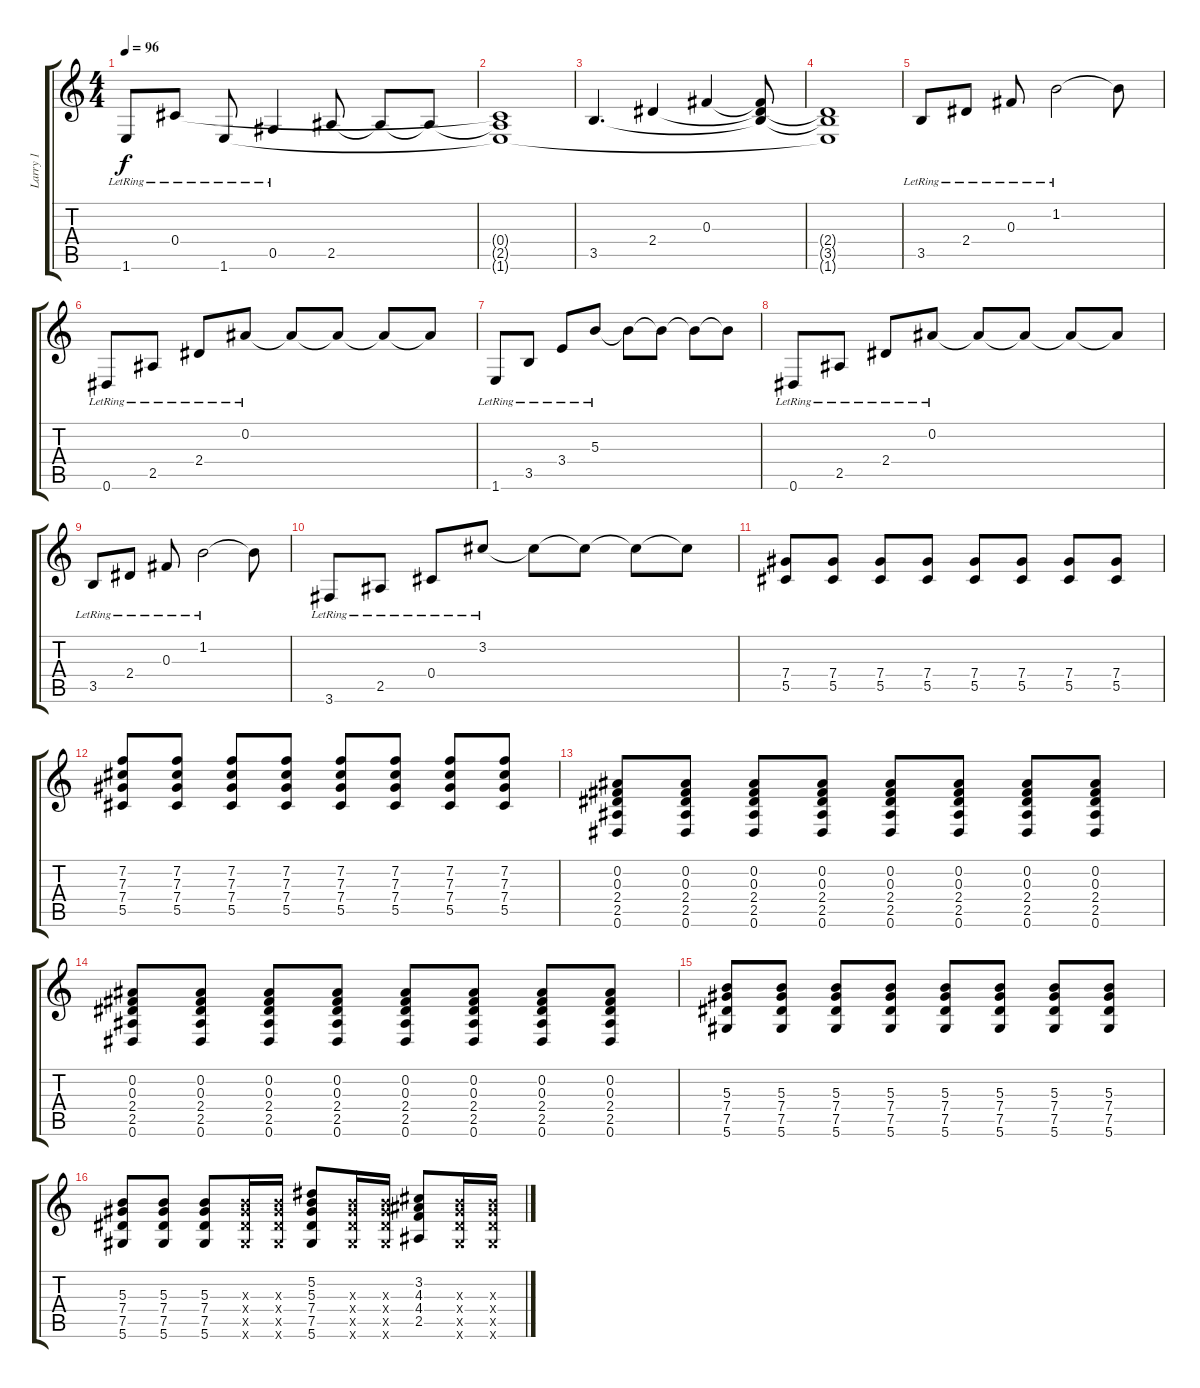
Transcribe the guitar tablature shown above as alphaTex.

\track ("Larry 1" "Larry 1") {instrument electricguitarjazz}
\staff {score tabs}
\tuning (Eb4 Bb3 Gb3 Db3 Ab2 Eb2) {hide}
\ts (4 4)
\tempo 96
\clef g2
\ks c
1.6{lr}.8{dy f} 0.4{lr}.8 1.6{lr}.8 0.5{lr}.4 2.5.8 2.5{t}.8 2.5{t}.8 |
(0.4{t} 2.5{t} 1.6{t}).1 |
3.5.4{d} 2.4.4 0.3.4 (0.3{t} 2.4{t} 3.5{t}).8 |
(2.4{t} 3.5{t} 1.6{t}).1 |
3.5{lr}.8 2.4{lr}.8 0.3{lr}.8 1.2{lr}.2 1.2{t}.8 |
0.6{lr}.8 2.5{lr}.8 2.4{lr}.8 0.2{lr}.8 0.2{t}.8 0.2{t}.8 0.2{t}.8 0.2{t}.8 |
1.6{lr}.8 3.5{lr}.8 3.4{lr}.8 5.3{lr}.8 5.3{t}.8 5.3{t}.8 5.3{t}.8 5.3{t}.8 |
0.6{lr}.8 2.5{lr}.8 2.4{lr}.8 0.2{lr}.8 0.2{t}.8 0.2{t}.8 0.2{t}.8 0.2{t}.8 |
3.5{lr}.8 2.4{lr}.8 0.3{lr}.8 1.2{lr}.2 1.2{t}.8 |
3.6{lr}.8 2.5{lr}.8 0.4{lr}.8 3.2{lr}.8 3.2{t}.8 3.2{t}.8 3.2{t}.8 3.2{t}.8 |
(7.4 5.5).8{instrument distortionguitar} (7.4 5.5).8 (7.4 5.5).8 (7.4 5.5).8 (7.4 5.5).8 (7.4 5.5).8 (7.4 5.5).8 (7.4 5.5).8 |
(7.2 7.3 7.4 5.5).8 (7.2 7.3 7.4 5.5).8 (7.2 7.3 7.4 5.5).8 (7.2 7.3 7.4 5.5).8 (7.2 7.3 7.4 5.5).8 (7.2 7.3 7.4 5.5).8 (7.2 7.3 7.4 5.5).8 (7.2 7.3 7.4 5.5).8 |
(0.2 0.3 2.4 2.5 0.6).8{balance 8} (0.2 0.3 2.4 2.5 0.6).8 (0.2 0.3 2.4 2.5 0.6).8 (0.2 0.3 2.4 2.5 0.6).8 (0.2 0.3 2.4 2.5 0.6).8 (0.2 0.3 2.4 2.5 0.6).8 (0.2 0.3 2.4 2.5 0.6).8 (0.2 0.3 2.4 2.5 0.6).8 |
(0.2 0.3 2.4 2.5 0.6).8{balance 8} (0.2 0.3 2.4 2.5 0.6).8 (0.2 0.3 2.4 2.5 0.6).8 (0.2 0.3 2.4 2.5 0.6).8 (0.2 0.3 2.4 2.5 0.6).8 (0.2 0.3 2.4 2.5 0.6).8 (0.2 0.3 2.4 2.5 0.6).8 (0.2 0.3 2.4 2.5 0.6).8 |
(5.3 7.4 7.5 5.6).8 (5.3 7.4 7.5 5.6).8 (5.3 7.4 7.5 5.6).8 (5.3 7.4 7.5 5.6).8 (5.3 7.4 7.5 5.6).8 (5.3 7.4 7.5 5.6).8 (5.3 7.4 7.5 5.6).8 (5.3 7.4 7.5 5.6).8 |
(5.3 7.4 7.5 5.6).8 (5.3 7.4 7.5 5.6).8 (5.3 7.4 7.5 5.6).8 (5.3{x} 7.4{x} 7.5{x} 5.6{x}).16 (5.3{x} 7.4{x} 7.5{x} 5.6{x}).16 (5.2 5.3 7.4 7.5 5.6).8 (5.3{x} 7.4{x} 7.5{x} 5.6{x}).16 (5.3{x} 7.4{x} 7.5{x} 5.6{x}).16 (3.2 4.3 4.4 2.5).8 (5.3{x} 7.4{x} 7.5{x} 5.6{x}).16 (5.3{x} 7.4{x} 7.5{x} 5.6{x}).16
